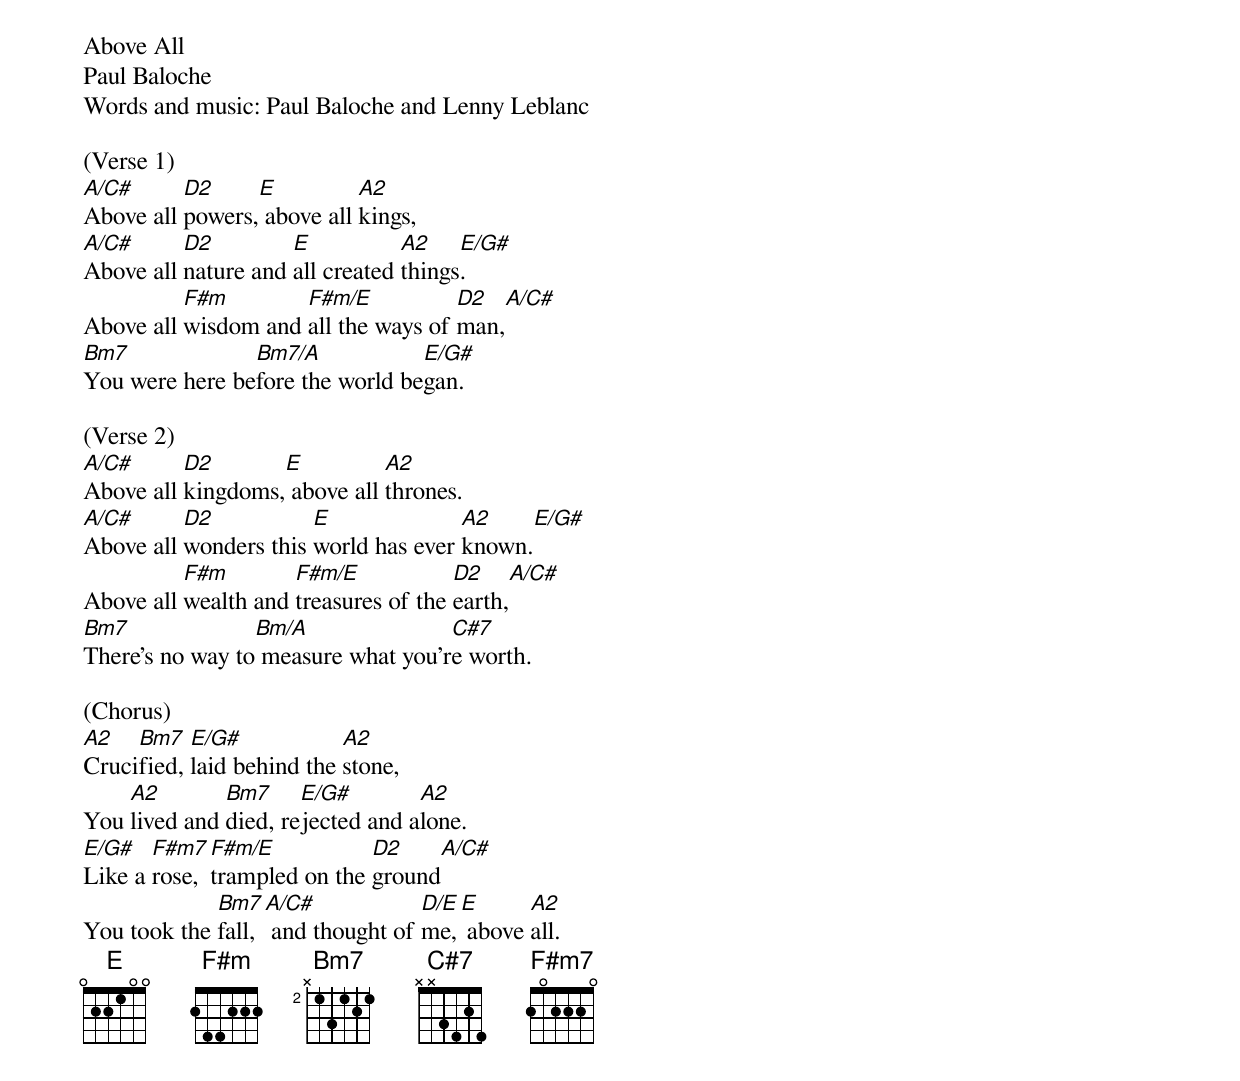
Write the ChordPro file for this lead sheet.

Above All
Paul Baloche
Words and music: Paul Baloche and Lenny Leblanc

(Verse 1)
[A/C#]Above all [D2]powers,[E] above all [A2]kings,
[A/C#]Above all [D2]nature and [E]all created [A2]things[E/G#].
Above all [F#m]wisdom and [F#m/E]all the ways of [D2]man,[A/C#]
[Bm7]You were here be[Bm7/A]fore the world be[E/G#]gan.

(Verse 2)
[A/C#]Above all [D2]kingdoms,[E] above all [A2]thrones.
[A/C#]Above all [D2]wonders this [E]world has ever [A2]known.[E/G#]
Above all [F#m]wealth and [F#m/E]treasures of the [D2]earth,[A/C#]
[Bm7]There’s no way to[Bm/A] measure what you’r[C#7]e worth.

(Chorus)
[A2]Cruci[Bm7]fied, [E/G#]laid behind the [A2]stone,
You [A2]lived and [Bm7]died, re[E/G#]jected and a[A2]lone.
[E/G#]Like a [F#m7]rose, [F#m/E]trampled on the [D2]ground[A/C#]
You took the [Bm7]fall, [A/C#] and thought of [D/E]me,[E] above [A2]all.
